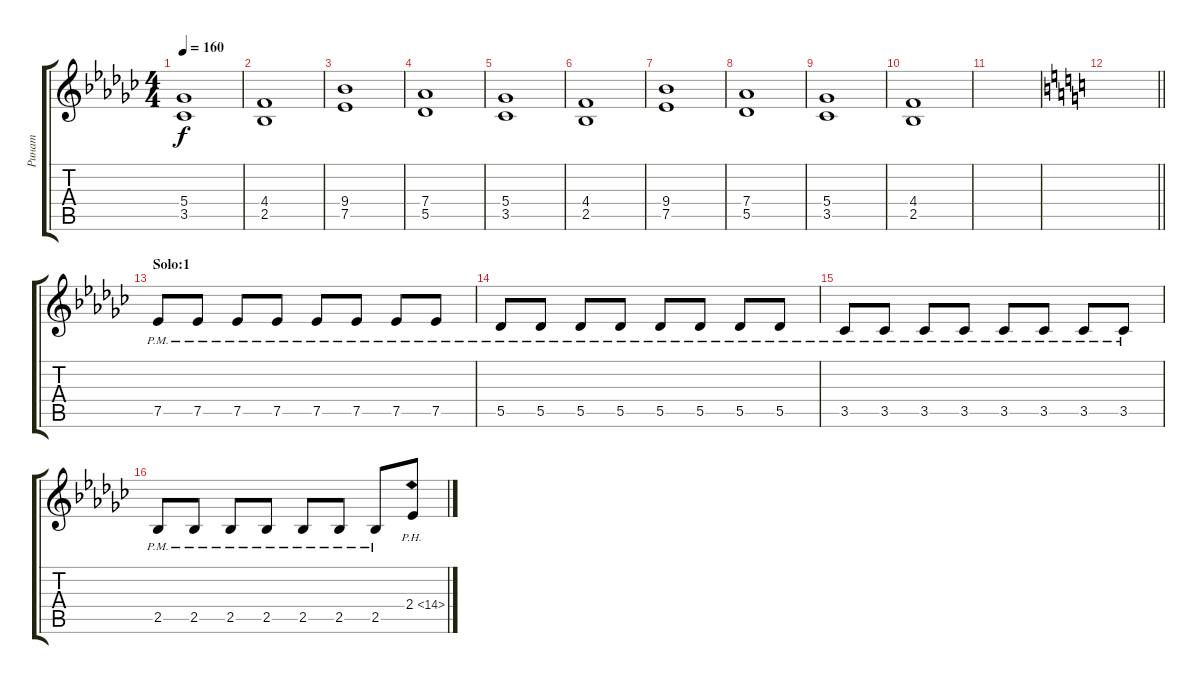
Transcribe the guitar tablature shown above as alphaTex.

\track ("Ринат" "Ринат") {instrument overdrivenguitar}
\staff {score tabs}
\tuning (Eb4 Bb3 Gb3 Db3 Ab2 Eb2) {hide}
\ts (4 4)
\tempo 160
\clef g2
\ks ebminor
(5.4 3.5).1{dy f} |
(4.4 2.5).1 |
(9.4 7.5).1 |
(7.4 5.5).1 |
(5.4 3.5).1 |
(4.4 2.5).1 |
(9.4 7.5).1 |
(7.4 5.5).1 |
(5.4 3.5).1 |
(4.4 2.5).1 |
|
\barLineRight lightlight
\ks c
|
\section ("" "Solo:1")
\ks ebminor
7.5{pm}.8{volume 15} 7.5{pm}.8 7.5{pm}.8 7.5{pm}.8 7.5{pm}.8 7.5{pm}.8 7.5{pm}.8 7.5{pm}.8 |
5.5{pm}.8 5.5{pm}.8 5.5{pm}.8 5.5{pm}.8 5.5{pm}.8 5.5{pm}.8 5.5{pm}.8 5.5{pm}.8 |
3.5{pm}.8 3.5{pm}.8 3.5{pm}.8 3.5{pm}.8 3.5{pm}.8 3.5{pm}.8 3.5{pm}.8 3.5{pm}.8 |
2.5{pm}.8 2.5{pm}.8 2.5{pm}.8 2.5{pm}.8 2.5{pm}.8 2.5{pm}.8 2.5{pm}.8 2.4{ph 12}.8
